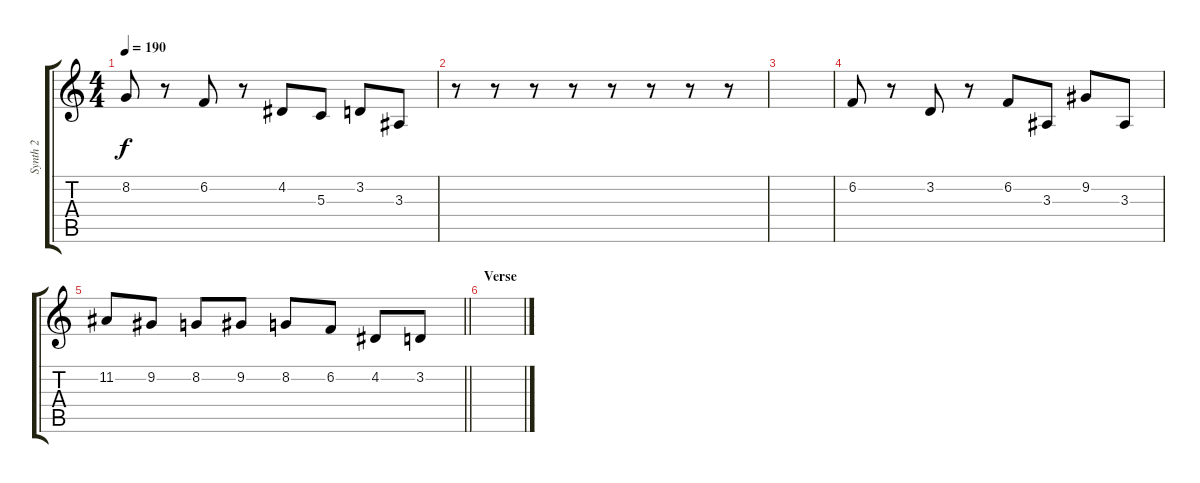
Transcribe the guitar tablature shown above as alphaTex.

\track ("Synth 2" "Synth 2") {instrument tremolostrings}
\staff {score tabs}
\tuning (E4 B3 G3 D3 A2 E2) {hide}
\ts (4 4)
\tempo 190
\clef g2
\ks c
8.2.8{dy f} r.8 6.2.8 r.8 4.2.8 5.3.8 3.2.8 3.3.8 |
r.8 r.8 r.8 r.8 r.8 r.8 r.8 r.8 |
|
6.2.8 r.8 3.2.8 r.8 6.2.8 3.3.8 9.2.8 3.3.8 |
\barLineRight lightlight
11.2.8 9.2.8 8.2.8 9.2.8 8.2.8 6.2.8 4.2.8 3.2.8 |
\section ("" "Verse")
